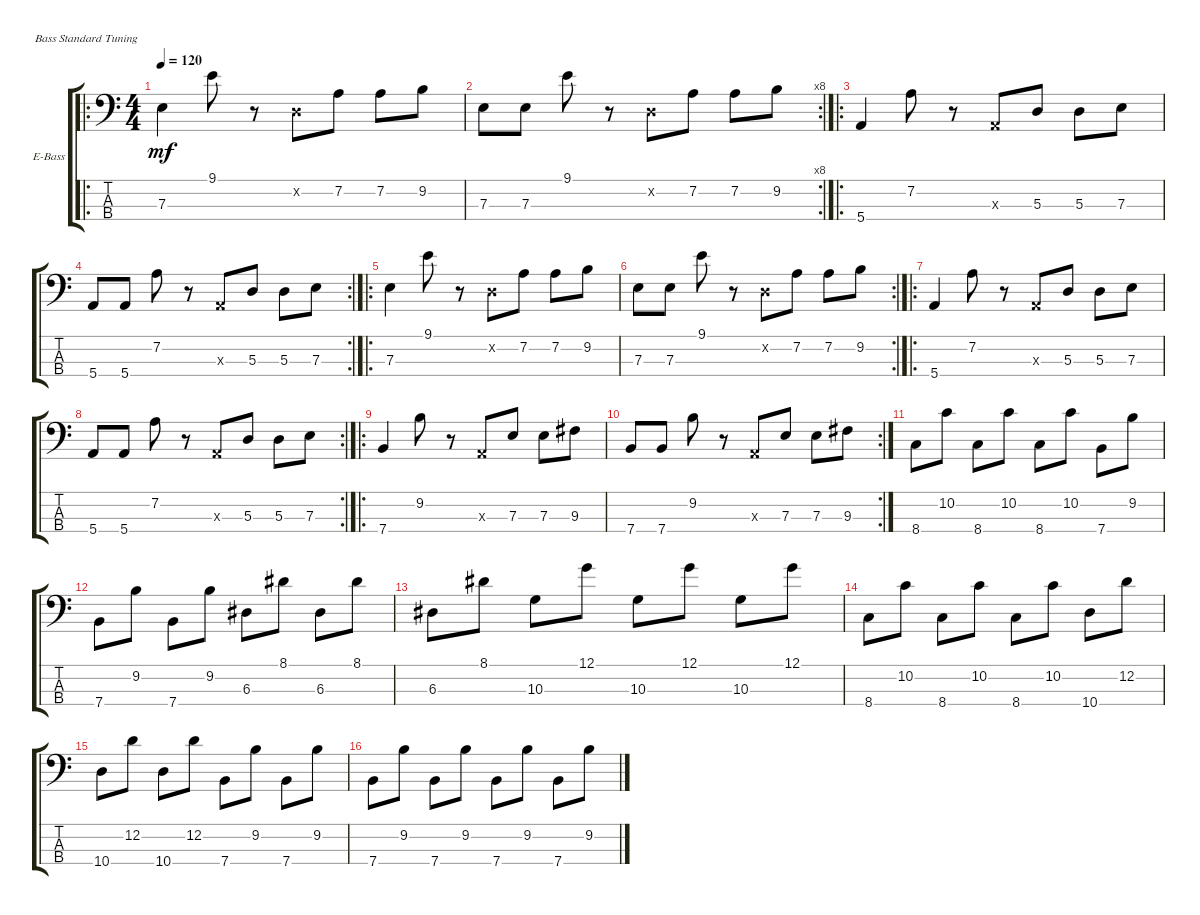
\defaultSystemsLayout 4
\bracketExtendMode groupsimilarinstruments
\firstSystemTrackNameOrientation horizontal
\otherSystemsTrackNameOrientation horizontal
\track ("Electric Bass" "E-Bass") {instrument electricbassfinger}
\staff {score tabs}
\tuning (G2 D2 A1 E1)
\ro
\ts (4 4)
\tempo 120
\clef f4
\scale
0.383774
\ks c
7.3.4{dy mf instrument electricbassfinger} 9.1.8 r.8 0.2{x}.8 7.2.8 7.2.8 9.2.8 |
\rc 8
\scale
0.315809 7.3.8 7.3.8 9.1.8 r.8 0.2{x}.8 7.2.8 7.2.8 9.2.8 |
\ro
\scale
0.300427 5.4.4 7.2.8 r.8 0.3{x}.8 5.3.8 5.3.8 7.3.8 |
\rc 2
\scale
0.368104 5.4.8 5.4.8 7.2.8 r.8 0.3{x}.8 5.3.8 5.3.8 7.3.8 |
\ro
\scale
0.315714 7.3.4 9.1.8 r.8 0.2{x}.8 7.2.8 7.2.8 9.2.8 |
\rc 2
\scale
0.31619 7.3.8 7.3.8 9.1.8 r.8 0.2{x}.8 7.2.8 7.2.8 9.2.8 |
\ro
\scale
0.365075 5.4.4 7.2.8 r.8 0.3{x}.8 5.3.8 5.3.8 7.3.8 |
\rc 2
\scale
0.320066 5.4.8 5.4.8 7.2.8 r.8 0.3{x}.8 5.3.8 5.3.8 7.3.8 |
\ro
\scale
0.315085 7.4.4 9.2.8 r.8 0.3{x}.8 7.3.8 7.3.8 9.3.8 |
\rc 2
\scale
0.370525 7.4.8 7.4.8 9.2.8 r.8 0.3{x}.8 7.3.8 7.3.8 9.3.8 |
\scale
0.310172 8.4.8 10.2.8 8.4.8 10.2.8 8.4.8 10.2.8 7.4.8 9.2.8 |
\scale
0.319354 7.4.8 9.2.8 7.4.8 9.2.8 6.3.8 8.1.8 6.3.8 8.1.8 |
\scale
0.36346 6.3.8 8.1.8 10.3.8 12.1.8 10.3.8 12.1.8 10.3.8 12.1.8 |
\scale
0.320406 8.4.8 10.2.8 8.4.8 10.2.8 8.4.8 10.2.8 10.4.8 12.2.8 |
\scale
0.315909 10.4.8 12.2.8 10.4.8 12.2.8 7.4.8 9.2.8 7.4.8 9.2.8 |
\scale
0.362364 7.4.8 9.2.8 7.4.8 9.2.8 7.4.8 9.2.8 7.4.8 9.2.8
